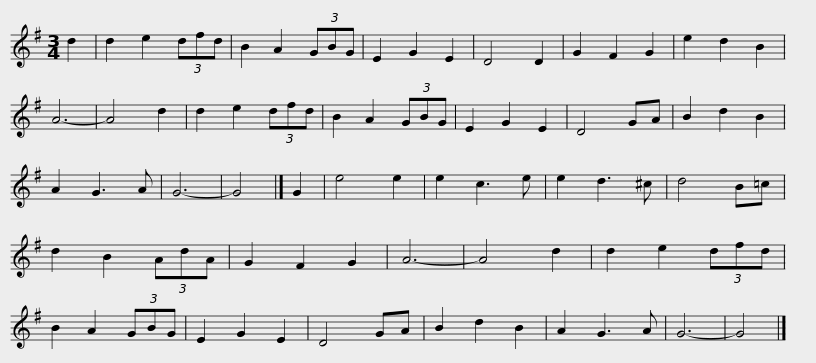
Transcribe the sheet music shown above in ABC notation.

X:1
L:1/8
M:3/4
I:linebreak $
K:G
V:1 treble
V:1
 d2 | d2 e2 (3dfd | B2 A2 (3GBG | E2 G2 E2 | D4 D2 | %5
 G2 F2 G2 | e2 d2 B2 | A6- | A4 d2 | d2 e2 (3dfd | %10
 B2 A2 (3GBG | E2 G2 E2 |$ D4 GA | B2 d2 B2 | A2 G3 A | %15
 G6- | G4 |] G2 | e4 e2 | e2 c3 e | %20
 e2 d3 ^c | d4 B=c | d2 B2 (3AdA | G2 F2 G2 | A6- |$ %25
 A4 d2 | d2 e2 (3dfd | B2 A2 (3GBG | E2 G2 E2 | D4 GA | %30
 B2 d2 B2 | A2 G3 A | G6- | G4 |] %34
